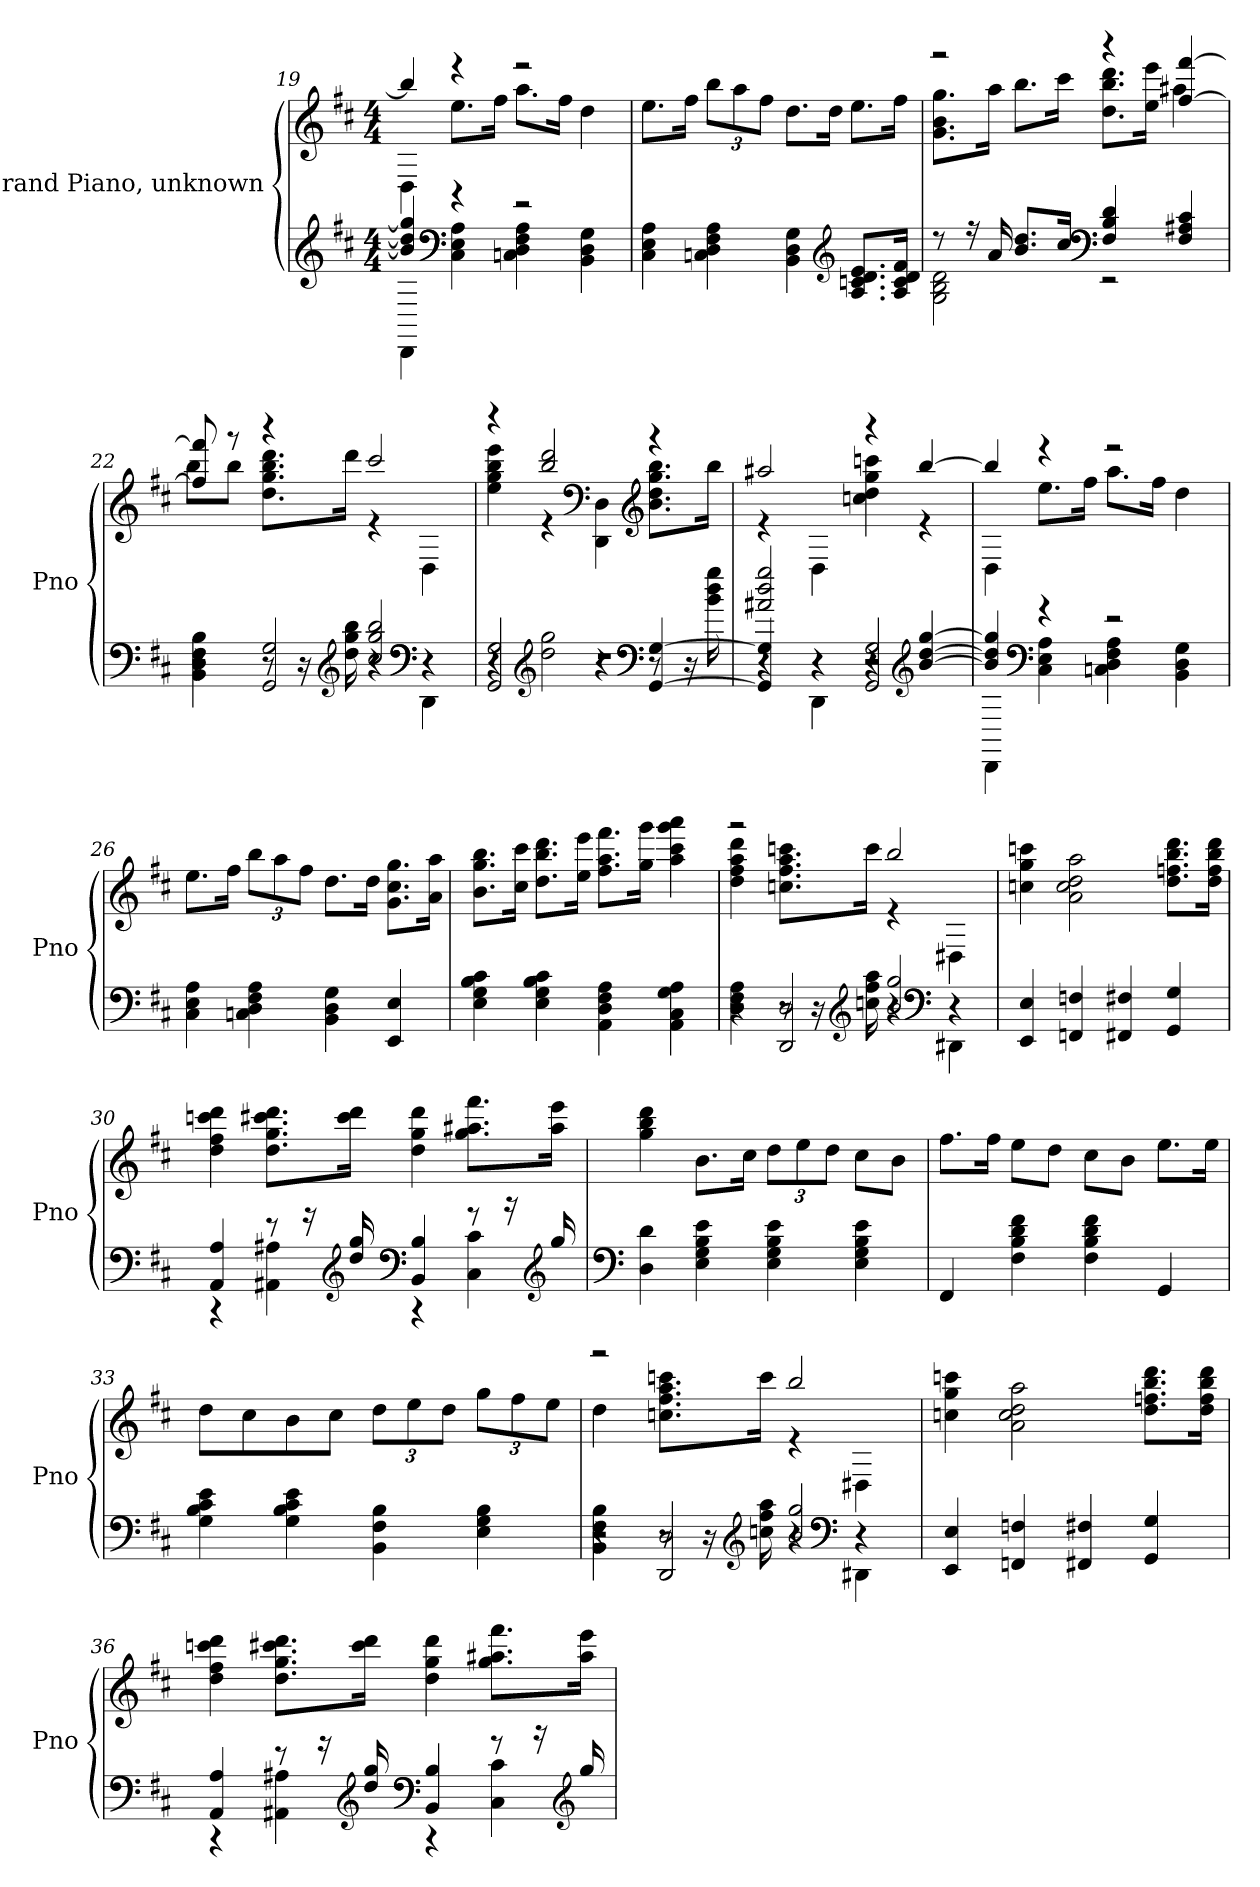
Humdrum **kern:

**kern	**kern
*part1	*part1
*staff2	*staff1
*I"Grand Piano, unknown	*
*I'Pno	*
*clefG2	*clefG2
*k[f#c#]	*k[f#c#]
*M4/4	*M4/4
=19	=19
*^	*^
4b/] 4dd/] 4gg/]	4DD\	4bb/]	4D\
*clefF4	*	*	*
4r	4C#\ 4E\ 4A\	4r	8.ee\L
.	.	.	16ff#\Jk
2r	4Cn\ 4D\ 4F#\ 4A\	2r	8.aa\L
.	.	.	16ff#\Jk
.	4BB\ 4D\ 4G\	.	4dd\
*v	*v	*	*
*	*v	*v
!!LO:PB:g=z
=20	=20
4C#\ 4E\ 4A\	8.ee\L
.	16ff#\Jk
*	*Xbrackettup
4Cn\ 4D\ 4F#\ 4A\	12bb\L
.	12aa\
.	12ff#\J
4BB\ 4D\ 4G\	8.dd\L
.	16dd\Jk
*clefG2	*
8.A/ 8.cn/ 8.d/ 8.e/L	8.ee\L
16A/ 16c/ 16d/ 16f#/Jk	16ff#\Jk
=21	=21
*^	*^
8r	2G\ 2B\ 2d\	2r	8.g\ 8.b\ 8.gg\L
16r	.	.	.
16a/	.	.	16aa\Jk
8.b/ 8.dd/L	.	.	8.bb\L
16cc#/Jk	.	.	16ccc#\Jk
*clefF4	*	*	*
4F#/ 4B/ 4d/	2r	4r	8.dd\ 8.bb\ 8.ddd\L
.	.	.	16ee\ 16eee\Jk
4F#/ 4A#X/ 4c#/	.	[4ff#/ [4fff#/	4aa#X\
=22	=22	=22	=22
*	*^	*	*
2r	4BB\ 4D\ 4F#\ 4B\	4r	8ff#/] 8fff#/]	8bb\L
.	.	.	8r	8bb\J
.	8r	2GG/ 2G/	4r	8.dd\ 8.gg\ 8.bb\ 8.ddd\L
.	16r	.	.	.
*clefG2	*	*	*	*
.	16dd\ 16gg\ 16bb\	.	.	16ddd\Jk
2cc#/ 2gg/ 2bb/	4r	.	2ccc#/	4r
*clefF4	*	*	*	*
.	4DD\	4r	.	4D\
!!LO:LB:g=z	!!
=23	=23	=23	=23	=23
1r	4r	2GG/ 2G/	4r	4ee\ 4gg\ 4bb\ 4eee\
*clefG2	*	*	*	*
.	2dd\ 2gg\	.	2bb/ 2ddd/	4r
*	*	*	*clefF4	*
.	.	4r	.	4DD\ 4D\
*clefF4	*	*	*clefG2	*
.	8r	[4GG/ [4G/	4r	8.b\ 8.dd\ 8.gg\ 8.bb\L
.	16r	.	.	.
.	16b\ 16dd\ 16gg\	.	.	16bb\Jk
=24	=24	=24	=24	=24
2a#X/ 2dd/ 2gg/	4r	4GG/] 4G/]	2aa#X/	4r
.	4DD\	4r	.	4D\
4r	2r	2GG/ 2G/	4r	4ccn\ 4dd\ 4gg\ 4cccn\
*clefG2	*	*	*	*
[4b/ [4dd/ [4gg/	.	.	[4bb/	4r
*	*v	*v	*	*
=25	=25	=25	=25
4b/] 4dd/] 4gg/]	4DD\	4bb/]	4D\
*clefF4	*	*	*
4r	4C#\ 4E\ 4A\	4r	8.ee\L
.	.	.	16ff#\Jk
2r	4Cn\ 4D\ 4F#\ 4A\	2r	8.aa\L
.	.	.	16ff#\Jk
.	4BB\ 4D\ 4G\	.	4dd\
*v	*v	*	*
*	*v	*v
=26	=26
4C#\ 4E\ 4A\	8.ee\L
.	16ff#\Jk
4Cn\ 4D\ 4F#\ 4A\	12bb\L
.	12aa\
.	12ff#\J
4BB\ 4D\ 4G\	8.dd\L
.	16dd\Jk
4EE/ 4E/	8.g\ 8.cc#\ 8.gg\L
.	16a\ 16aa\Jk
!!LO:LB:g=z
=27	=27
4E\ 4G\ 4B\ 4c#\	8.b\ 8.gg\ 8.bb\L
.	16cc#\ 16ccc#\Jk
4E\ 4G\ 4B\ 4c#\	8.dd\ 8.bb\ 8.ddd\L
.	16ee\ 16eee\Jk
4AA\ 4D\ 4F#\ 4A\	8.ff#\ 8.aa\ 8.fff#\L
.	16gg\ 16ggg\Jk
4AA\ 4C#\ 4G\ 4A\	4aa\ 4ccc#\ 4ggg\ 4aaa\
=28	=28
*^	*^
*	*^	*	*
2r	4D\ 4F#\ 4A\	4r	2r	4dd\ 4ff#\ 4aa\ 4ddd\
.	8r	2DD/ 2D/	.	8.ccn\ 8.ff#\ 8.aa\ 8.cccn\L
.	16r	.	.	.
*clefG2	*	*	*	*
.	16ccn\ 16ff#\ 16aa\	.	.	16ccc\Jk
2b/ 2gg/	4r	.	2bb/	4r
*clefF4	*	*	*	*
.	4DD#X\	4r	.	4D#X\
*v	*v	*v	*	*
*	*v	*v
=29	=29
4EE/ 4E/	4ccn\ 4gg\ 4cccn\
4FFn/ 4Fn/	2a\ 2cc\ 2dd\ 2aa\
4FF#X/ 4F#X/	.
4GG/ 4G/	8.dd\ 8.ffn\ 8.bb\ 8.ddd\L
.	16dd\ 16ff\ 16bb\ 16ddd\Jk
!!LO:LB:g=z
=30	=30
*^	*
4AA/ 4A/	4r	4dd\ 4ff#\ 4cccn\ 4ddd\
8r	4AA#X\ 4A#X\	8.dd\ 8.gg\ 8.ccc#X\ 8.ddd\L
16r	.	.
*clefG2	*	*
16dd/ 16gg/	.	16ccc#\ 16ddd\Jk
*clefF4	*	*
4BB/ 4B/	4r	4dd\ 4gg\ 4ddd\
8r	4C#\ 4c#\	8.gg\ 8.aa#X\ 8.fff#\L
16r	.	.
*clefG2	*	*
16gg/	.	16aa#\ 16eee\Jk
*v	*v	*
=31	=31
*clefF4	*
4D\ 4d\	4gg\ 4bb\ 4ddd\
4E\ 4G\ 4B\ 4e\	8.b\L
.	16cc#\Jk
4E\ 4G\ 4B\ 4e\	12dd\L
.	12ee\
.	12dd\J
4E\ 4G\ 4B\ 4e\	8cc#\L
.	8b\J
=32	=32
4FF#/	8.ff#\L
.	16ff#\Jk
4F#\ 4B\ 4d\ 4f#\	8ee\L
.	8dd\J
4F#\ 4B\ 4d\ 4f#\	8cc#\L
.	8b\J
4GG/	8.ee\L
.	16ee\Jk
!!LO:LB:g=z
=33	=33
4G\ 4B\ 4c#\ 4e\	8dd\L
.	8cc#\
4G\ 4B\ 4c#\ 4e\	8b\
.	8cc#\J
4BB\ 4F#\ 4B\	12dd\L
.	12ee\
.	12dd\J
4E\ 4G\ 4B\	12gg\L
.	12ff#\
.	12ee\J
=34	=34
*^	*^
*	*^	*	*
2r	4BB\ 4F#\ 4B\	4r	2r	4dd\
.	8r	2DD/ 2D/	.	8.ccn\ 8.ff#\ 8.aa\ 8.cccn\L
.	16r	.	.	.
*clefG2	*	*	*	*
.	16ccn\ 16ff#\ 16aa\	.	.	16ccc\Jk
2b/ 2gg/	4r	.	2bb/	4r
*clefF4	*	*	*	*
.	4DD#X\	4r	.	4D#X\
*v	*v	*v	*	*
*	*v	*v
=35	=35
4EE/ 4E/	4ccn\ 4gg\ 4cccn\
4FFn/ 4Fn/	2a\ 2cc\ 2dd\ 2aa\
4FF#X/ 4F#X/	.
4GG/ 4G/	8.dd\ 8.ffn\ 8.bb\ 8.ddd\L
.	16dd\ 16ff\ 16bb\ 16ddd\Jk
!!LO:PB:g=z
=36	=36
*^	*
4AA/ 4A/	4r	4dd\ 4ff#\ 4cccn\ 4ddd\
8r	4AA#X\ 4A#X\	8.dd\ 8.gg\ 8.ccc#X\ 8.ddd\L
16r	.	.
*clefG2	*	*
16dd/ 16gg/	.	16ccc#\ 16ddd\Jk
*clefF4	*	*
4BB/ 4B/	4r	4dd\ 4gg\ 4ddd\
8r	4C#\ 4c#\	8.gg\ 8.aa#X\ 8.fff#\L
16r	.	.
*clefG2	*	*
16gg/	.	16aa#\ 16eee\Jk
*v	*v	*
=	=
*-	*-
